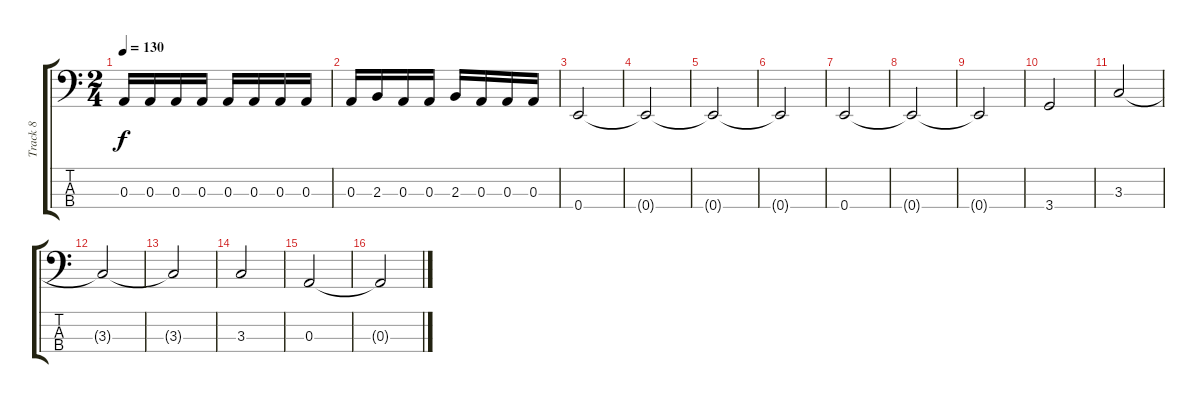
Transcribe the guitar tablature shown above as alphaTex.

\track ("Track 8" "Track 8") {instrument electricbassfinger}
\staff {score tabs}
\tuning (G2 D2 A1 E1) {hide}
\ts (2 4)
\tempo 130
\clef f4
\ks c
0.3.16{dy f} 0.3.16 0.3.16 0.3.16 0.3.16 0.3.16 0.3.16 0.3.16 |
0.3.16 2.3.16 0.3.16 0.3.16 2.3.16 0.3.16 0.3.16 0.3.16 |
0.4.2 |
0.4{t}.2 |
0.4{t}.2 |
0.4{t}.2 |
0.4.2 |
0.4{t}.2 |
0.4{t}.2 |
3.4.2 |
3.3.2 |
3.3{t}.2 |
3.3{t}.2 |
3.3.2 |
0.3.2 |
0.3{t}.2
